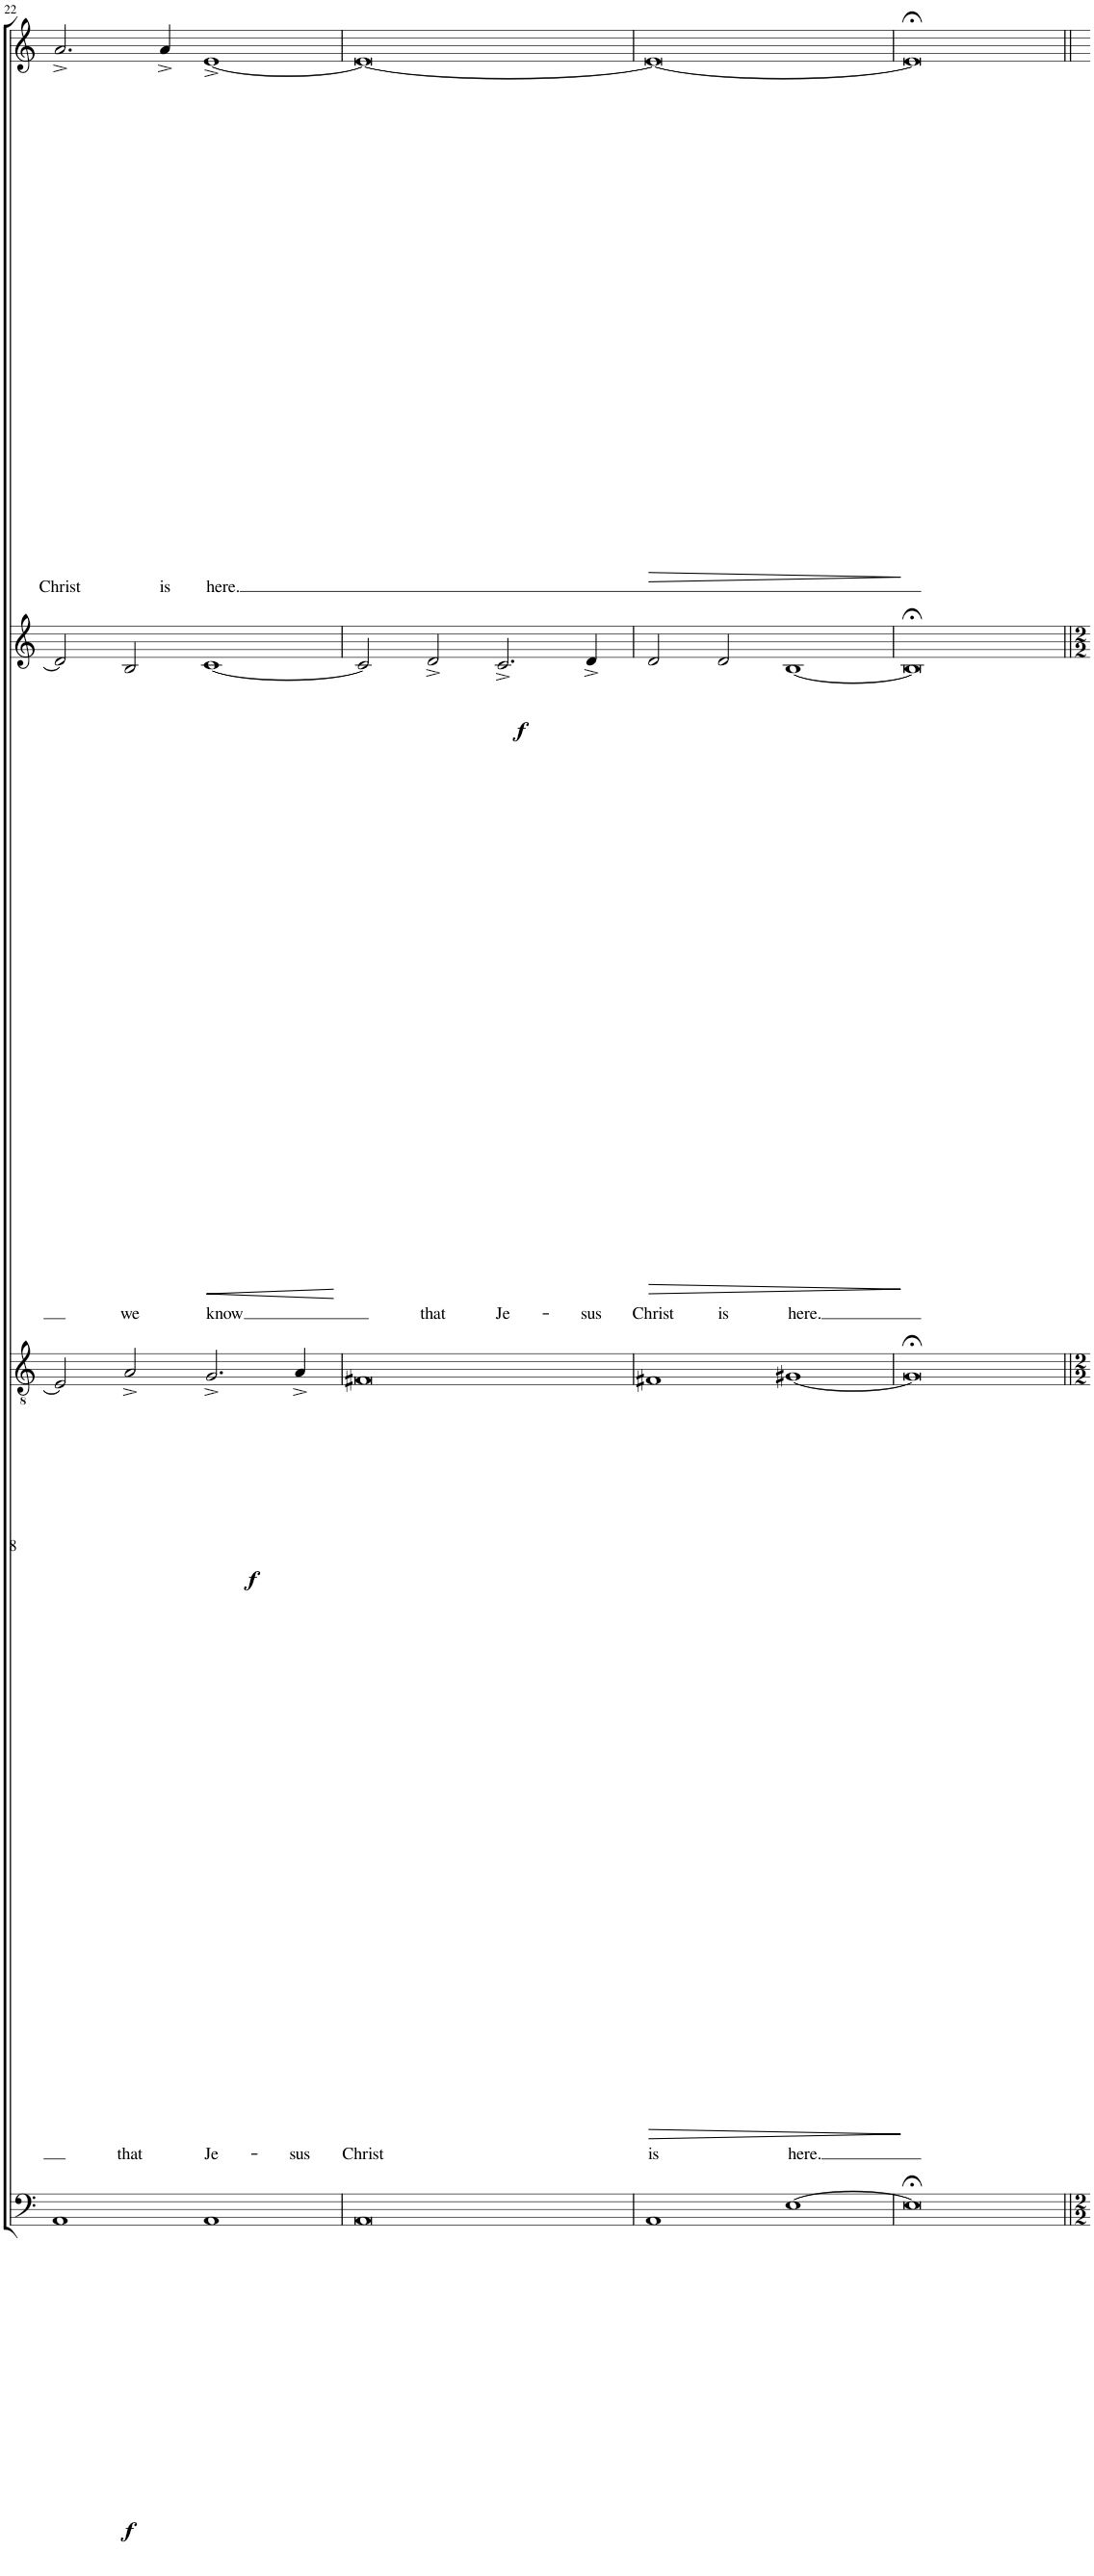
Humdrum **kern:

**kern	**text	**dynam	**kern	**text	**dynam	**kern	**text	**dynam	**kern	**text	**dynam
*part4	*part4	*part4	*part3	*part3	*part3	*part2	*part2	*part2	*part1	*part1	*part1
*staff4	*staff4	*staff4	*staff3	*staff3	*staff3	*staff2	*staff2	*staff2	*staff1	*staff1	*staff1
*I"BASS	*	*	*I"TENOR	*	*	*I"ALTO	*	*	*I"SOPRANO	*	*
!!LO:PB:g=z
*clefF4	*	*	*clefGv2	*	*	*clefG2	*	*	*clefG2	*	*
*	*	*	*Trd1c2	*	*	*	*	*	*	*	*
*k[]	*	*	*k[]	*	*	*k[]	*	*	*k[]	*	*
*M4/2	*	*	*M4/2	*	*	*M4/2	*	*	*M4/2	*	*
=22	=22	=22	=22	=22	=22	=22	=22	=22	=22	=22	=22
!	!LO:LY:b	!LO:DY:b	!	!	!	!	!	!	!	!LO:LY:b	!
1AA	Je-	f	2E/]	.	.	2d/]	.	.	2.a^/	Christ	.
!	!	!	!	!LO:LY:b	!LO:DY:b	!	!LO:LY:b	!	!	!	!
.	.	.	2A^/	that	f	2B/	we	.	.	.	.
!	!	!	!	!	!	!	!	!	!	!LO:LY:b	!
.	.	.	.	.	.	.	.	.	4a^/	is	.
!	!LO:LY:b	!	!	!LO:LY:b	!	!	!LO:LY:b	!LO:HP:b	!	!LO:LY:b	!
1AA	-sus	.	2.G^/	Je-	.	[1c	know	<	[1e^	here.	.
!	!	!	!	!LO:LY:b	!	!	!	!	!	!	!
.	.	.	4A^/	-sus	.	.	.	.	.	.	.
.	.	.	.	.	.	.	.	[	.	.	.
=23	=23	=23	=23	=23	=23	=23	=23	=23	=23	=23	=23
!	!LO:LY:b	!	!	!LO:LY:b	!	!	!	!	!	!	!
0AA	Christ	.	0F#X	Christ	.	2c/]	.	.	0e_	.	.
!	!	!	!	!	!	!	!LO:LY:b	!LO:DY:b	!	!	!
.	.	.	.	.	.	2d^/	that	f	.	.	.
!	!	!	!	!	!	!	!LO:LY:b	!	!	!	!
.	.	.	.	.	.	2.c^/	Je-	.	.	.	.
!	!	!	!	!	!	!	!LO:LY:b	!	!	!	!
.	.	.	.	.	.	4d^/	-sus	.	.	.	.
=24	=24	=24	=24	=24	=24	=24	=24	=24	=24	=24	=24
!	!LO:LY:b	!LO:HP:b	!	!LO:LY:b	!LO:HP:b	!	!LO:LY:b	!LO:HP:b	!	!	!LO:HP:b
1AA	is	>	1F#X	is	>	2d/	Christ	>	0e_	.	>
!	!	!	!	!	!	!	!LO:LY:b	!	!	!	!
.	.	.	.	.	.	2d/	is	.	.	.	.
!	!LO:LY:b	!	!	!LO:LY:b	!	!	!LO:LY:b	!	!	!	!
[1E	here.	.	[1G#X	here.	.	[1B	here.	.	.	.	.
.	.	]	.	.	]	.	.	]	.	.	]
=25	=25	=25	=25	=25	=25	=25	=25	=25	=25	=25	=25
0E;<]	.	.	0G#;<]	.	.	0B;<]	.	.	0e;<]	.	.
=||	=||	=||	=||	=||	=||	=||	=||	=||	=||	=||	=||
*-	*-	*-	*-	*-	*-	*-	*-	*-	*-	*-	*-
